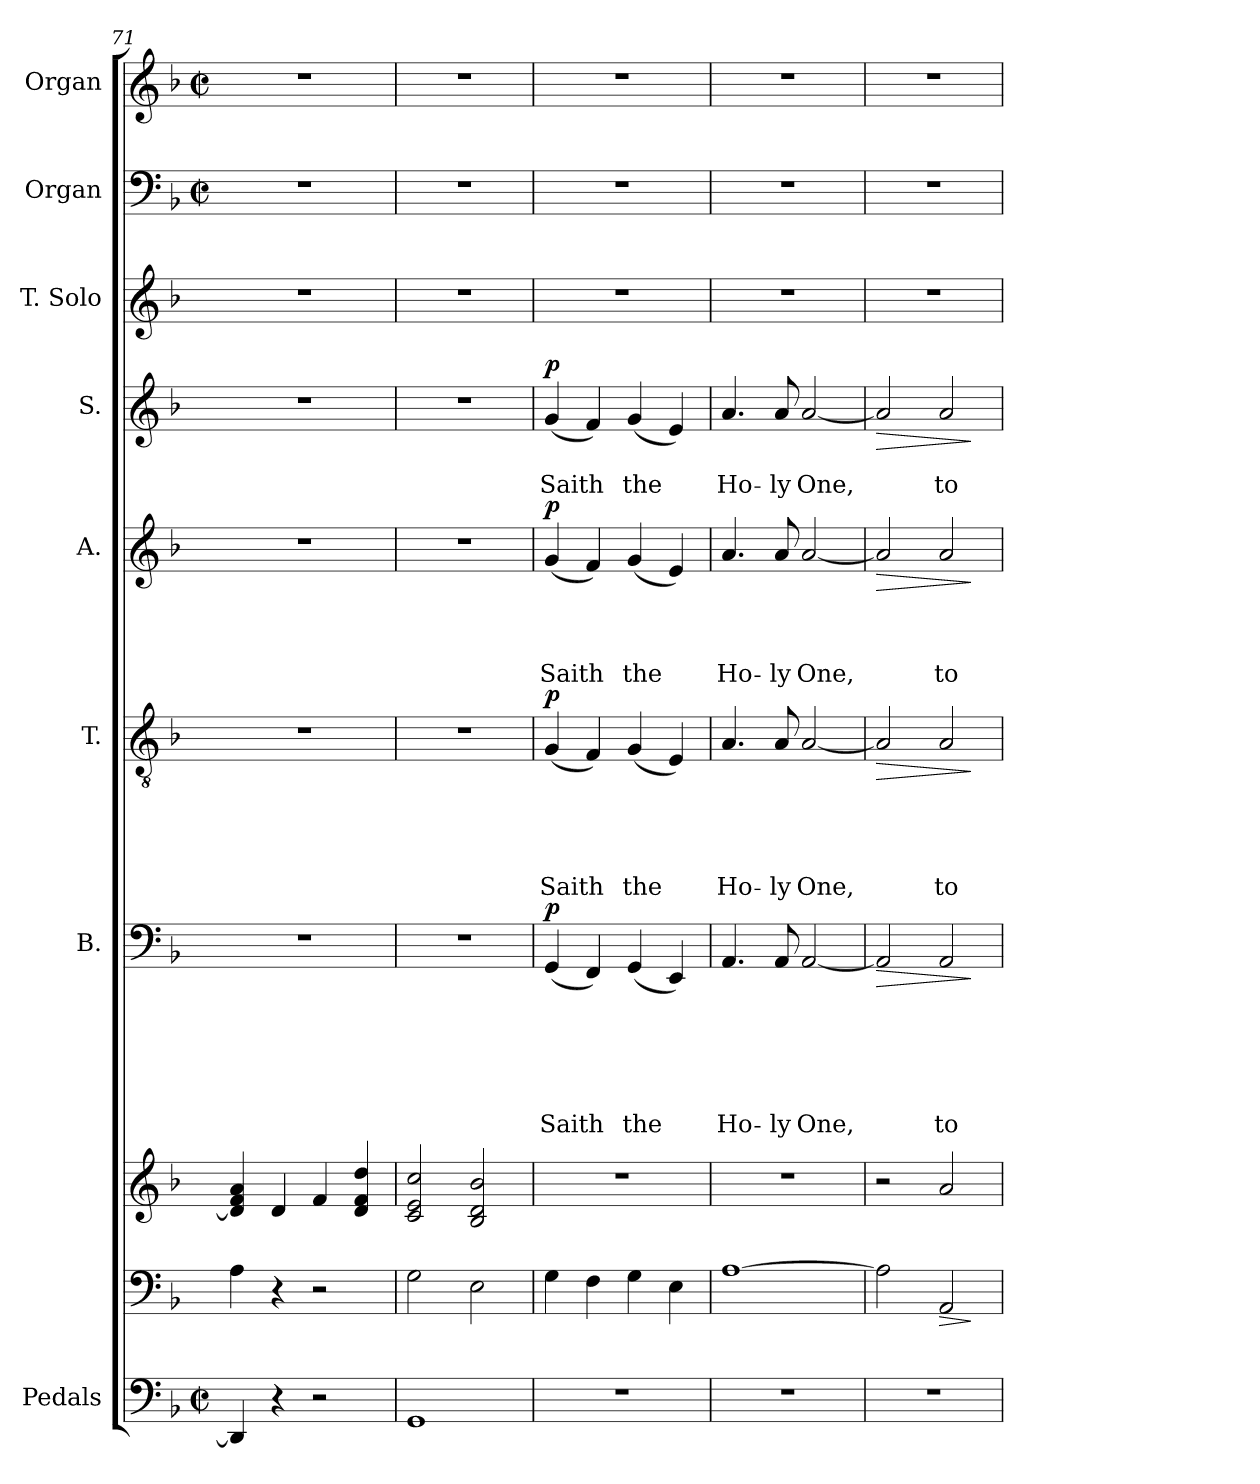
**kern	**kern	**dynam	**kern	**kern	**text	**text	**text	**text	**text	**text	**dynam	**kern	**text	**text	**text	**text	**text	**dynam	**kern	**text	**text	**text	**text	**dynam	**kern	**text	**text	**dynam	**kern	**kern	**kern
*part10	*part9	*part9	*part8	*part7	*part7	*part7	*part7	*part7	*part7	*part7	*part7	*part6	*part6	*part6	*part6	*part6	*part6	*part6	*part5	*part5	*part5	*part5	*part5	*part5	*part4	*part4	*part4	*part4	*part3	*part2	*part1
*staff10	*staff9	*staff9	*staff8	*staff7	*staff7	*staff7	*staff7	*staff7	*staff7	*staff7	*staff7	*staff6	*staff6	*staff6	*staff6	*staff6	*staff6	*staff6	*staff5	*staff5	*staff5	*staff5	*staff5	*staff5	*staff4	*staff4	*staff4	*staff4	*staff3	*staff2	*staff1
*I"Pedals	*	*	*	*I"B.	*	*	*	*	*	*	*	*I"T.	*	*	*	*	*	*	*I"A.	*	*	*	*	*	*I"S.	*	*	*	*I"T. Solo	*I"Organ	*I"Organ
*I'Ped.	*	*	*	*I'B.	*	*	*	*	*	*	*	*I'T.	*	*	*	*	*	*	*I'A.	*	*	*	*	*	*I'S.	*	*	*	*I'T. Solo	*	*
*clefF4	*clefF4	*	*clefG2	*clefF4	*	*	*	*	*	*	*	*clefGv2	*	*	*	*	*	*	*clefG2	*	*	*	*	*	*clefG2	*	*	*	*clefG2	*clefF4	*clefG2
*k[b-]	*k[b-]	*	*k[b-]	*k[b-]	*	*	*	*	*	*	*	*k[b-]	*	*	*	*	*	*	*k[b-]	*	*	*	*	*	*k[b-]	*	*	*	*k[b-]	*k[b-]	*k[b-]
*F:	*F:	*	*F:	*F:	*	*	*	*	*	*	*	*F:	*	*	*	*	*	*	*F:	*	*	*	*	*	*F:	*	*	*	*F:	*F:	*F:
*M2/2	*	*	*	*	*	*	*	*	*	*	*	*	*	*	*	*	*	*	*	*	*	*	*	*	*	*	*	*	*	*M2/2	*M2/2
*met(c|)	*	*	*	*	*	*	*	*	*	*	*	*	*	*	*	*	*	*	*	*	*	*	*	*	*	*	*	*	*	*met(c|)	*met(c|)
=71	=71	=71	=71	=71	=71	=71	=71	=71	=71	=71	=71	=71	=71	=71	=71	=71	=71	=71	=71	=71	=71	=71	=71	=71	=71	=71	=71	=71	=71	=71	=71
4DD/]	4A\	.	4d/] 4f/ 4a/	1r	.	.	.	.	.	.	.	1r	.	.	.	.	.	.	1r	.	.	.	.	.	1r	.	.	.	1r	1r	1r
4r	4r	.	4d/	.	.	.	.	.	.	.	.	.	.	.	.	.	.	.	.	.	.	.	.	.	.	.	.	.	.	.	.
2r	2r	.	4f/	.	.	.	.	.	.	.	.	.	.	.	.	.	.	.	.	.	.	.	.	.	.	.	.	.	.	.	.
.	.	.	4d/ 4f/ 4dd/	.	.	.	.	.	.	.	.	.	.	.	.	.	.	.	.	.	.	.	.	.	.	.	.	.	.	.	.
=72	=72	=72	=72	=72	=72	=72	=72	=72	=72	=72	=72	=72	=72	=72	=72	=72	=72	=72	=72	=72	=72	=72	=72	=72	=72	=72	=72	=72	=72	=72	=72
1GG	2G\	.	2c/ 2e/ 2cc/	1r	.	.	.	.	.	.	.	1r	.	.	.	.	.	.	1r	.	.	.	.	.	1r	.	.	.	1r	1r	1r
.	2E\	.	2B-/ 2d/ 2b-/	.	.	.	.	.	.	.	.	.	.	.	.	.	.	.	.	.	.	.	.	.	.	.	.	.	.	.	.
=73	=73	=73	=73	=73	=73	=73	=73	=73	=73	=73	=73	=73	=73	=73	=73	=73	=73	=73	=73	=73	=73	=73	=73	=73	=73	=73	=73	=73	=73	=73	=73
!	!	!	!	!	!	!	!	!	!	!LO:LY:b	!LO:DY:a	!	!	!	!	!	!LO:LY:b	!LO:DY:a	!	!	!	!	!LO:LY:b	!LO:DY:a	!	!	!LO:LY:b	!LO:DY:a	!	!	!
1r	4G\	.	1r	(<4GG/	.	.	.	.	.	Saith	p	(<4G/	.	.	.	.	Saith	p	(<4g/	.	.	.	Saith	p	(<4g/	.	Saith	p	1r	1r	1r
.	4F\	.	.	4FF/)	.	.	.	.	.	.	.	4F/)	.	.	.	.	.	.	4f/)	.	.	.	.	.	4f/)	.	.	.	.	.	.
!	!	!	!	!	!	!	!	!	!	!LO:LY:b	!	!	!	!	!	!	!LO:LY:b	!	!	!	!	!	!LO:LY:b	!	!	!	!LO:LY:b	!	!	!	!
.	4G\	.	.	(<4GG/	.	.	.	.	.	the	.	(<4G/	.	.	.	.	the	.	(<4g/	.	.	.	the	.	(<4g/	.	the	.	.	.	.
.	4E\	.	.	4EE/)	.	.	.	.	.	.	.	4E/)	.	.	.	.	.	.	4e/)	.	.	.	.	.	4e/)	.	.	.	.	.	.
=74	=74	=74	=74	=74	=74	=74	=74	=74	=74	=74	=74	=74	=74	=74	=74	=74	=74	=74	=74	=74	=74	=74	=74	=74	=74	=74	=74	=74	=74	=74	=74
!	!	!	!	!	!	!	!	!	!	!LO:LY:b	!	!	!	!	!	!	!LO:LY:b	!	!	!	!	!	!LO:LY:b	!	!	!	!LO:LY:b	!	!	!	!
1r	[>1A	.	1r	4.AA/	.	.	.	.	.	Ho-	.	4.A/	.	.	.	.	Ho-	.	4.a/	.	.	.	Ho-	.	4.a/	.	Ho-	.	1r	1r	1r
!	!	!	!	!	!	!	!	!	!	!LO:LY:b	!	!	!	!	!	!	!LO:LY:b	!	!	!	!	!	!LO:LY:b	!	!	!	!LO:LY:b	!	!	!	!
.	.	.	.	8AA/	.	.	.	.	.	-ly	.	8A/	.	.	.	.	-ly	.	8a/	.	.	.	-ly	.	8a/	.	-ly	.	.	.	.
!	!	!	!	!	!	!	!	!	!	!LO:LY:b	!	!	!	!	!	!	!LO:LY:b	!	!	!	!	!	!LO:LY:b	!	!	!	!LO:LY:b	!	!	!	!
.	.	.	.	[<2AA/	.	.	.	.	.	One,	.	[<2A/	.	.	.	.	One,	.	[<2a/	.	.	.	One,	.	[<2a/	.	One,	.	.	.	.
=75	=75	=75	=75	=75	=75	=75	=75	=75	=75	=75	=75	=75	=75	=75	=75	=75	=75	=75	=75	=75	=75	=75	=75	=75	=75	=75	=75	=75	=75	=75	=75
!	!	!	!	!	!	!	!	!	!	!	!LO:HP:b	!	!	!	!	!	!	!LO:HP:b	!	!	!	!	!	!LO:HP:b	!	!	!	!LO:HP:b	!	!	!
1r	2A\]	.	2r	2AA/]	.	.	.	.	.	.	>	2A/]	.	.	.	.	.	>	2a/]	.	.	.	.	>	2a/]	.	.	>	1r	1r	1r
!	!	!LO:HP:b	!	!	!	!	!	!	!	!LO:LY:b	!	!	!	!	!	!	!LO:LY:b	!	!	!	!	!	!LO:LY:b	!	!	!	!LO:LY:b	!	!	!	!
.	2AA/	>	2a/	2AA/	.	.	.	.	.	to	.	2A/	.	.	.	.	to	.	2a/	.	.	.	to	.	2a/	.	to	.	.	.	.
.	.	]	.	.	.	.	.	.	.	.	]	.	.	.	.	.	.	]	.	.	.	.	.	]	.	.	.	]	.	.	.
=	=	=	=	=	=	=	=	=	=	=	=	=	=	=	=	=	=	=	=	=	=	=	=	=	=	=	=	=	=	=	=
*-	*-	*-	*-	*-	*-	*-	*-	*-	*-	*-	*-	*-	*-	*-	*-	*-	*-	*-	*-	*-	*-	*-	*-	*-	*-	*-	*-	*-	*-	*-	*-
